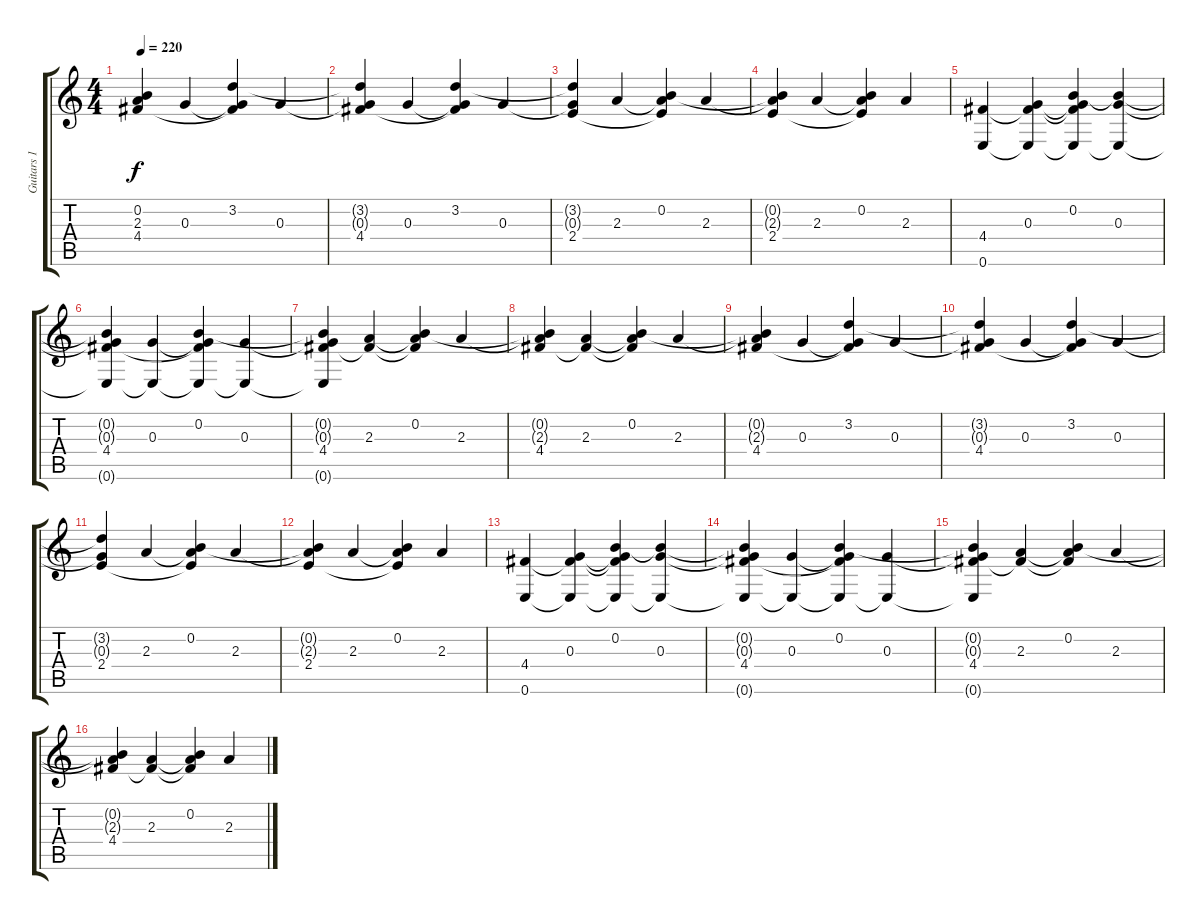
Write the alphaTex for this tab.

\track ("Guitars 1" "Guitars 1") {instrument electricguitarjazz}
\staff {score tabs}
\tuning (E4 B3 G3 D3 A2 E2) {hide}
\ts (4 4)
\tempo 220
\clef g2
\ks c
(0.2{t} 2.3{t} 4.4).4{dy f} 0.3.4 (3.2 0.3{t} 4.4{t}).4 0.3.4 |
(3.2{t} 0.3{t} 4.4).4 0.3.4 (3.2 0.3{t} 4.4{t}).4 0.3.4 |
(3.2{t} 0.3{t} 2.4).4 2.3.4 (0.2 2.3{t} 2.4{t}).4 2.3.4 |
(0.2{t} 2.3{t} 2.4).4 2.3.4 (0.2 2.3{t} 2.4{t}).4 2.3.4 |
(4.4 0.6).4 (0.3 4.4{t} 0.6{t}).4 (0.2 0.3{t} 4.4{t} 0.6{t}).4 (0.2{t} 0.3 0.6{t}).4 |
(0.2{t} 0.3{t} 4.4 0.6{t}).4 (0.3 0.6{t}).4 (0.2 0.3{t} 4.4{t} 0.6{t}).4 (0.3 0.6{t}).4 |
(0.2{t} 0.3{t} 4.4 0.6{t}).4 (2.3 4.4{t}).4 (0.2 2.3{t} 4.4{t}).4 2.3.4 |
(0.2{t} 2.3{t} 4.4).4 (2.3 4.4{t}).4 (0.2 2.3{t} 4.4{t}).4 2.3.4 |
(0.2{t} 2.3{t} 4.4).4 0.3.4 (3.2 0.3{t} 4.4{t}).4 0.3.4 |
(3.2{t} 0.3{t} 4.4).4 0.3.4 (3.2 0.3{t} 4.4{t}).4 0.3.4 |
(3.2{t} 0.3{t} 2.4).4 2.3.4 (0.2 2.3{t} 2.4{t}).4 2.3.4 |
(0.2{t} 2.3{t} 2.4).4 2.3.4 (0.2 2.3{t} 2.4{t}).4 2.3.4 |
(4.4 0.6).4 (0.3 4.4{t} 0.6{t}).4 (0.2 0.3{t} 4.4{t} 0.6{t}).4 (0.2{t} 0.3 0.6{t}).4 |
(0.2{t} 0.3{t} 4.4 0.6{t}).4 (0.3 0.6{t}).4 (0.2 0.3{t} 4.4{t} 0.6{t}).4 (0.3 0.6{t}).4 |
(0.2{t} 0.3{t} 4.4 0.6{t}).4 (2.3 4.4{t}).4 (0.2 2.3{t} 4.4{t}).4 2.3.4 |
(0.2{t} 2.3{t} 4.4).4 (2.3 4.4{t}).4 (0.2 2.3{t} 4.4{t}).4 2.3.4
